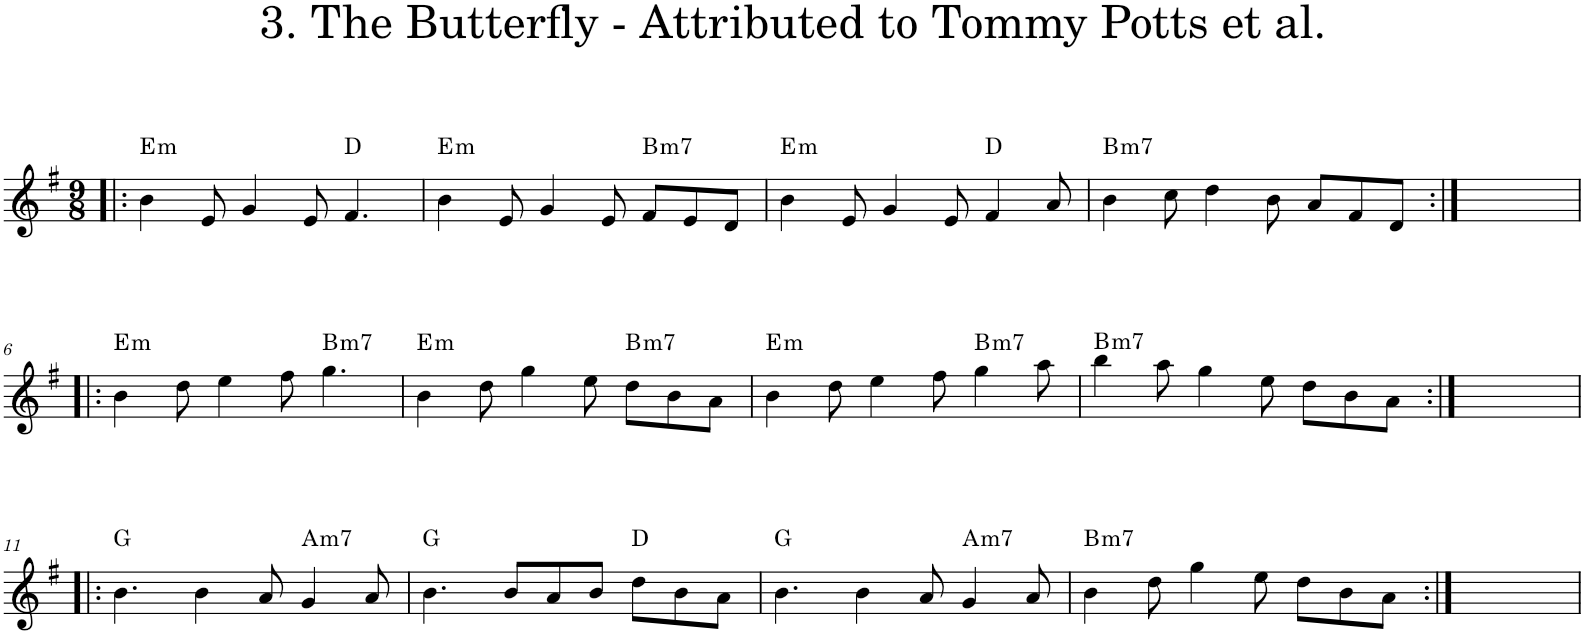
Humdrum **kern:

**kern	**harte
*part1	*part1
*staff1	*
*I"Piano	*
*I'Pno	*
*clefG2	*
*k[f#]	*
*e:	*
*M9/8	*
=1!|:	=1!|:
!	!LO:H:kt=m
4b\	E:min
8e/	.
4g/	.
8e/	.
4.f#/	D:maj
=2	=2
!	!LO:H:kt=m
4b\	E:min
8e/	.
4g/	.
8e/	.
!	!LO:H:kt=m7
8f#/L	B:min7
8e/	.
8d/J	.
=3	=3
!	!LO:H:kt=m
4b\	E:min
8e/	.
4g/	.
8e/	.
4f#/	D:maj
8a/	.
=4	=4
!	!LO:H:kt=m7
4b\	B:min7
8cc\	.
4dd\	.
8b\	.
8a/L	.
8f#/	.
8d/J	.
=5:|!	=5:|!
1ryy	.
8ryy	.
!!LO:LB:g=z
=6!|:	=6!|:
!	!LO:H:kt=m
4b\	E:min
8dd\	.
4ee\	.
8ff#\	.
!	!LO:H:kt=m7
4.gg\	B:min7
=7	=7
!	!LO:H:kt=m
4b\	E:min
8dd\	.
4gg\	.
8ee\	.
!	!LO:H:kt=m7
8dd\L	B:min7
8b\	.
8a\J	.
=8	=8
!	!LO:H:kt=m
4b\	E:min
8dd\	.
4ee\	.
8ff#\	.
!	!LO:H:kt=m7
4gg\	B:min7
8aa\	.
=9	=9
!	!LO:H:kt=m7
4bb\	B:min7
8aa\	.
4gg\	.
8ee\	.
8dd\L	.
8b\	.
8a\J	.
=10:|!	=10:|!
1ryy	.
8ryy	.
!!LO:LB:g=z
=11!|:	=11!|:
4.b\	G:maj
4b\	.
8a/	.
!	!LO:H:kt=m7
4g/	A:min7
8a/	.
=12	=12
4.b\	G:maj
8b/L	.
8a/	.
8b/J	.
8dd\L	D:maj
8b\	.
8a\J	.
=13	=13
4.b\	G:maj
4b\	.
8a/	.
!	!LO:H:kt=m7
4g/	A:min7
8a/	.
=14	=14
!	!LO:H:kt=m7
4b\	B:min7
8dd\	.
4gg\	.
8ee\	.
8dd\L	.
8b\	.
8a\J	.
=15:|!	=15:|!
1ryy	.
8ryy	.
=	=
*-	*-
